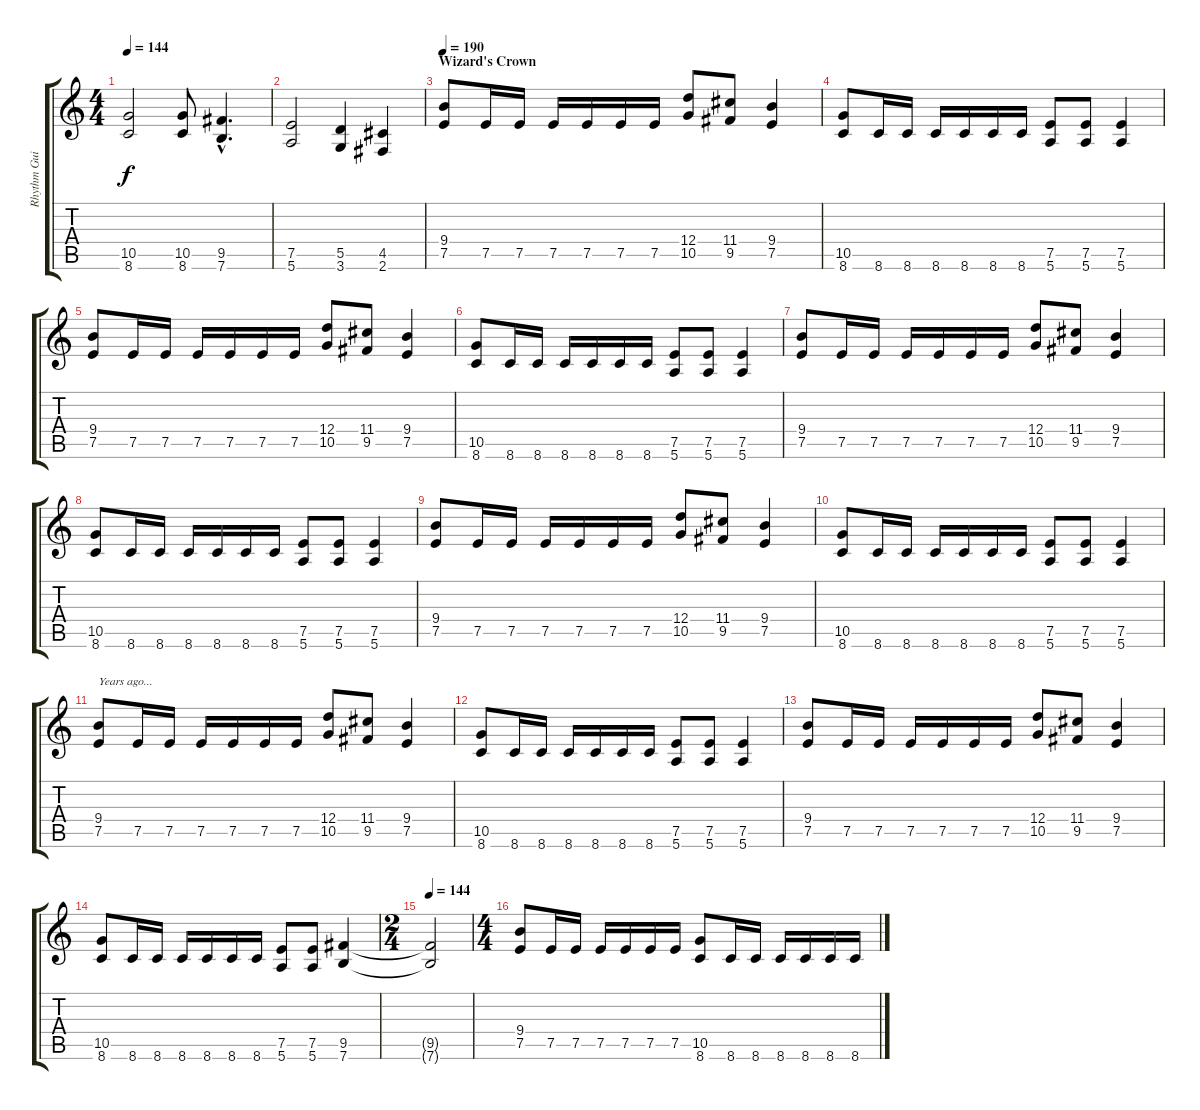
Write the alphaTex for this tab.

\track ("Rhythm Guitar" "Rhythm Gui") {instrument distortionguitar}
\staff {score tabs}
\tuning (E4 B3 G3 D3 A2 E2) {hide}
\ts (4 4)
\tempo 144
\clef g2
\ks c
(10.5 8.6).2{dy f} (10.5 8.6).8 (9.5{hac} 7.6{hac}).4{d} |
(7.5 5.6).2 (5.5 3.6).4 (4.5 2.6).4 |
\section ("" "Wizard's Crown")
\tempo 190
(9.4 7.5).8 7.5.16 7.5.16 7.5.16 7.5.16 7.5.16 7.5.16 (12.4 10.5).8 (11.4 9.5).8 (9.4 7.5).4 |
(10.5 8.6).8 8.6.16 8.6.16 8.6.16 8.6.16 8.6.16 8.6.16 (7.5 5.6).8 (7.5 5.6).8 (7.5 5.6).4 |
(9.4 7.5).8 7.5.16 7.5.16 7.5.16 7.5.16 7.5.16 7.5.16 (12.4 10.5).8 (11.4 9.5).8 (9.4 7.5).4 |
(10.5 8.6).8 8.6.16 8.6.16 8.6.16 8.6.16 8.6.16 8.6.16 (7.5 5.6).8 (7.5 5.6).8 (7.5 5.6).4 |
(9.4 7.5).8 7.5.16 7.5.16 7.5.16 7.5.16 7.5.16 7.5.16 (12.4 10.5).8 (11.4 9.5).8 (9.4 7.5).4 |
(10.5 8.6).8 8.6.16 8.6.16 8.6.16 8.6.16 8.6.16 8.6.16 (7.5 5.6).8 (7.5 5.6).8 (7.5 5.6).4 |
(9.4 7.5).8 7.5.16 7.5.16 7.5.16 7.5.16 7.5.16 7.5.16 (12.4 10.5).8 (11.4 9.5).8 (9.4 7.5).4 |
(10.5 8.6).8 8.6.16 8.6.16 8.6.16 8.6.16 8.6.16 8.6.16 (7.5 5.6).8 (7.5 5.6).8 (7.5 5.6).4 |
(9.4 7.5).8{txt "Years ago..."} 7.5.16 7.5.16 7.5.16 7.5.16 7.5.16 7.5.16 (12.4 10.5).8 (11.4 9.5).8 (9.4 7.5).4 |
(10.5 8.6).8 8.6.16 8.6.16 8.6.16 8.6.16 8.6.16 8.6.16 (7.5 5.6).8 (7.5 5.6).8 (7.5 5.6).4 |
(9.4 7.5).8 7.5.16 7.5.16 7.5.16 7.5.16 7.5.16 7.5.16 (12.4 10.5).8 (11.4 9.5).8 (9.4 7.5).4 |
(10.5 8.6).8 8.6.16 8.6.16 8.6.16 8.6.16 8.6.16 8.6.16 (7.5 5.6).8 (7.5 5.6).8 (9.5 7.6).4 |
\ts (2 4)
\tempo 144
(9.5{t} 7.6{t}).2 |
\ts (4 4)
(9.4 7.5).8 7.5.16 7.5.16 7.5.16 7.5.16 7.5.16 7.5.16 (10.5 8.6).8 8.6.16 8.6.16 8.6.16 8.6.16 8.6.16 8.6.16
